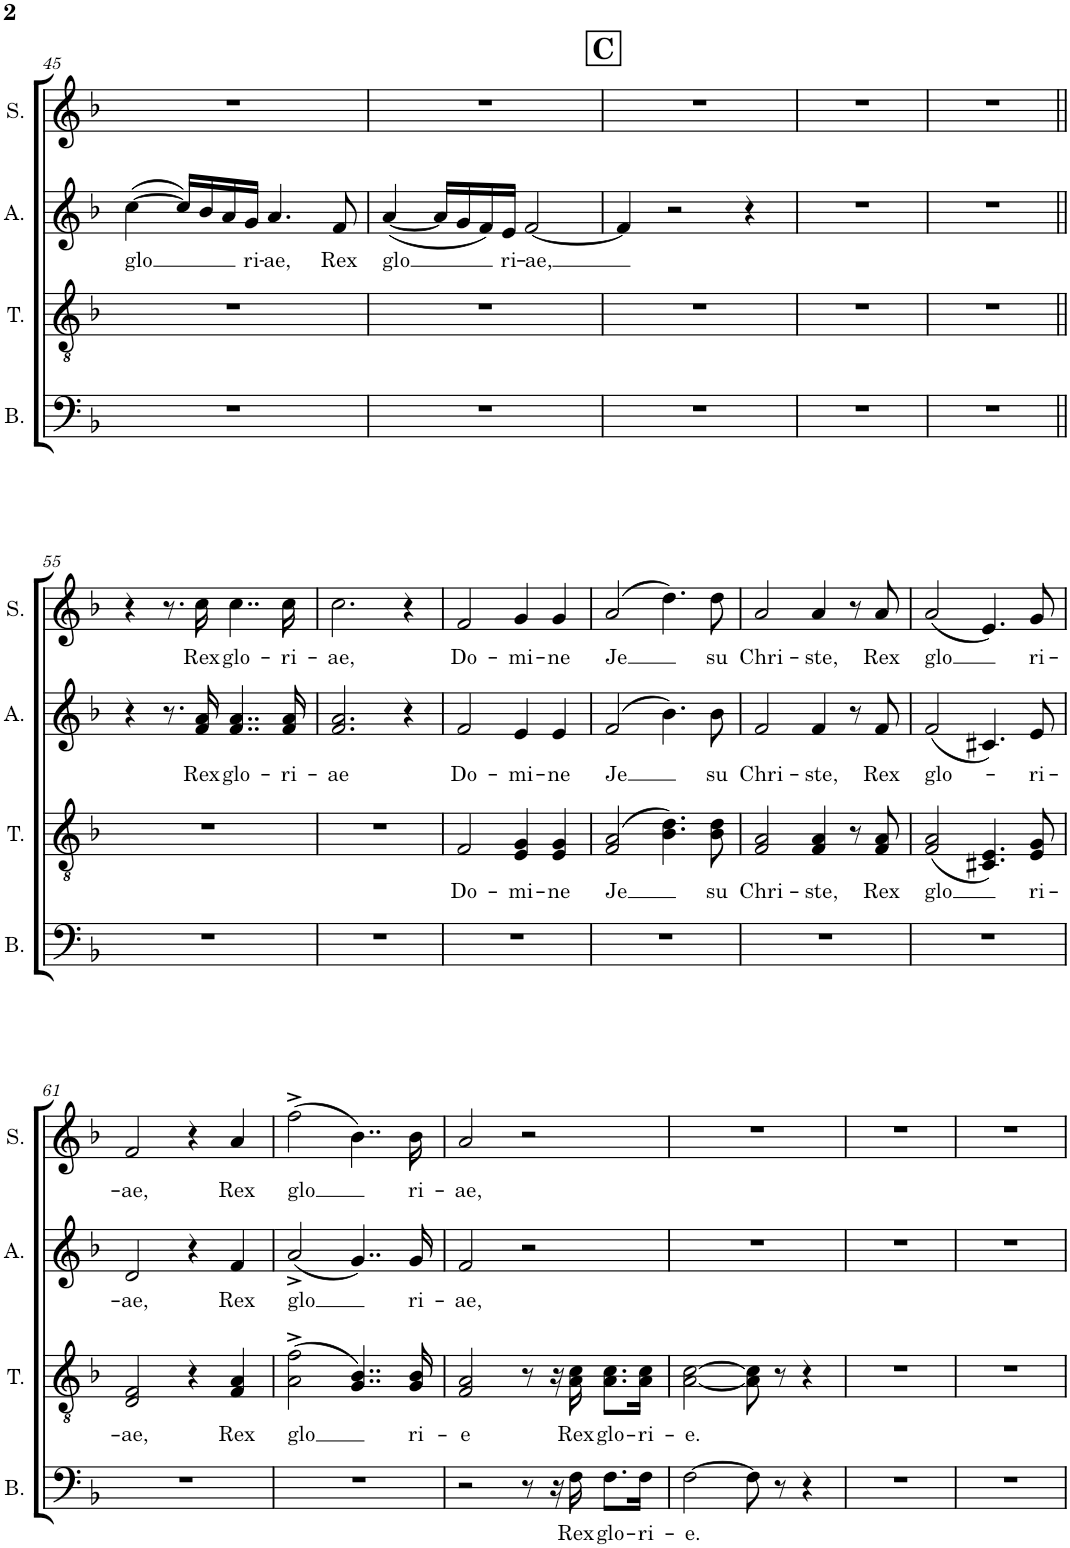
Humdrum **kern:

**kern	**text	**kern	**text	**kern	**text	**kern	**text
*part4	*part4	*part3	*part3	*part2	*part2	*part1	*part1
*staff4	*staff4	*staff3	*staff3	*staff2	*staff2	*staff1	*staff1
*I"Bass	*	*I"Tenor	*	*I"Alto	*	*I"Soprano	*
*I'B.	*	*I'T.	*	*I'A.	*	*I'S.	*
!!LO:PB:g=z
*clefF4	*	*clefGv2	*	*clefG2	*	*clefG2	*
*k[b-]	*	*k[b-]	*	*k[b-]	*	*k[b-]	*
*M4/4	*	*M4/4	*	*M4/4	*	*M4/4	*
*met(c)	*	*met(c)	*	*met(c)	*	*met(c)	*
=45	=45	=45	=45	=45	=45	=45	=45
!	!	!	!	!	!LO:LY:b	!	!
1r	.	1r	.	([4cc\	glo	1r	.
.	.	.	.	16cc/LL])	.	.	.
.	.	.	.	16b-/	.	.	.
.	.	.	.	16a/	.	.	.
!	!	!	!	!	!LO:LY:b	!	!
.	.	.	.	16g/JJ	ri-	.	.
!	!	!	!	!	!LO:LY:b	!	!
.	.	.	.	4.a/	-ae,	.	.
!	!	!	!	!	!LO:LY:b	!	!
.	.	.	.	8f/	Rex	.	.
=46	=46	=46	=46	=46	=46	=46	=46
!	!	!	!	!	!LO:LY:b	!	!
1r	.	1r	.	([4a/	glo	1r	.
.	.	.	.	16a/LL]	.	.	.
.	.	.	.	16g/	.	.	.
.	.	.	.	16f/)	.	.	.
!	!	!	!	!	!LO:LY:b	!	!
.	.	.	.	16e/JJ	ri-	.	.
!	!	!	!	!	!LO:LY:b	!	!
.	.	.	.	[2f/	-ae,	.	.
!!LO:REH:place=s1:a:B:cj:fs=14:t=C
=47	=47	=47	=47	=47	=47	=47	=47
1r	.	1r	.	4f/]	.	1r	.
.	.	.	.	2r	.	.	.
.	.	.	.	4r	.	.	.
=48	=48	=48	=48	=48	=48	=48	=48
1r	.	1r	.	1r	.	1r	.
=49	=49	=49	=49	=49	=49	=49	=49
1r	.	1r	.	1r	.	1r	.
!!LO:LB:g=z
=55||	=55||	=55||	=55||	=55||	=55||	=55||	=55||
1r	.	1r	.	4r	.	4r	.
.	.	.	.	8.r	.	8.r	.
!	!	!	!	!	!LO:LY:b	!	!LO:LY:b
.	.	.	.	16f/ 16a/	Rex	16cc\	Rex
!	!	!	!	!	!LO:LY:b	!	!LO:LY:b
.	.	.	.	4..f/ 4..a/	glo-	4..cc\	glo-
!	!	!	!	!	!LO:LY:b	!	!LO:LY:b
.	.	.	.	16f/ 16a/	-ri-	16cc\	-ri-
=56	=56	=56	=56	=56	=56	=56	=56
!	!	!	!	!	!LO:LY:b	!	!LO:LY:b
1r	.	1r	.	2.f/ 2.a/	-ae	2.cc\	-ae,
.	.	.	.	4r	.	4r	.
=57	=57	=57	=57	=57	=57	=57	=57
!	!	!	!LO:LY:b	!	!LO:LY:b	!	!LO:LY:b
1r	.	2F/	Do-	2f/	Do-	2f/	Do-
!	!	!	!LO:LY:b	!	!LO:LY:b	!	!LO:LY:b
.	.	4E/ 4G/	-mi-	4e/	-mi-	4g/	-mi-
!	!	!	!LO:LY:b	!	!LO:LY:b	!	!LO:LY:b
.	.	4E/ 4G/	-ne	4e/	-ne	4g/	-ne
=58	=58	=58	=58	=58	=58	=58	=58
!	!	!	!LO:LY:b	!	!LO:LY:b	!	!LO:LY:b
1r	.	(2F/ 2A/	Je	(2f/	Je	(2a/	Je
.	.	4.B-\ 4.d\)	.	4.b-\)	.	4.dd\)	.
!	!	!	!LO:LY:b	!	!LO:LY:b	!	!LO:LY:b
.	.	8B-\ 8d\	su	8b-\	su	8dd\	su
=59	=59	=59	=59	=59	=59	=59	=59
!	!	!	!LO:LY:b	!	!LO:LY:b	!	!LO:LY:b
1r	.	2F/ 2A/	Chri-	2f/	Chri-	2a/	Chri-
!	!	!	!LO:LY:b	!	!LO:LY:b	!	!LO:LY:b
.	.	4F/ 4A/	-ste,	4f/	-ste,	4a/	-ste,
.	.	8r	.	8r	.	8r	.
!	!	!	!LO:LY:b	!	!LO:LY:b	!	!LO:LY:b
.	.	8F/ 8A/	Rex	8f/	Rex	8a/	Rex
=60	=60	=60	=60	=60	=60	=60	=60
!	!	!	!LO:LY:b	!	!LO:LY:b	!	!LO:LY:b
1r	.	(2F/ 2A/	glo	(2f/	glo-	(2a/	glo
.	.	4.C#X/ 4.E/)	.	4.c#X/)	.	4.e/)	.
!	!	!	!LO:LY:b	!	!LO:LY:b	!	!LO:LY:b
.	.	8E/ 8G/	ri-	8e/	-ri-	8g/	ri-
!!LO:LB:g=z
=61	=61	=61	=61	=61	=61	=61	=61
!	!	!	!LO:LY:b	!	!LO:LY:b	!	!LO:LY:b
1r	.	2D/ 2F/	-ae,	2d/	-ae,	2f/	-ae,
.	.	4r	.	4r	.	4r	.
!	!	!	!LO:LY:b	!	!LO:LY:b	!	!LO:LY:b
.	.	4F/ 4A/	Rex	4f/	Rex	4a/	Rex
=62	=62	=62	=62	=62	=62	=62	=62
!	!	!	!LO:LY:b	!	!LO:LY:b	!	!LO:LY:b
1r	.	(2A\^ 2f\^	glo	(2a^/	glo	(2ff^\	glo
.	.	4..G/ 4..B-/)	.	4..g/)	.	4..b-\)	.
!	!	!	!LO:LY:b	!	!LO:LY:b	!	!LO:LY:b
.	.	16G/ 16B-/	ri-	16g/	ri-	16b-\	ri-
=63	=63	=63	=63	=63	=63	=63	=63
!	!	!	!LO:LY:b	!	!LO:LY:b	!	!LO:LY:b
2r	.	2F/ 2A/	-e	2f/	-ae,	2a/	-ae,
8r	.	8r	.	2r	.	2r	.
16r	.	16r	.	.	.	.	.
!	!LO:LY:b	!	!LO:LY:b	!	!	!	!
16F\	Rex	16A\ 16c\	Rex	.	.	.	.
!	!LO:LY:b	!	!LO:LY:b	!	!	!	!
8.F\L	glo-	8.A\ 8.c\L	glo-	.	.	.	.
!	!LO:LY:b	!	!LO:LY:b	!	!	!	!
16F\Jk	-ri-	16A\ 16c\Jk	-ri-	.	.	.	.
=64	=64	=64	=64	=64	=64	=64	=64
!	!LO:LY:b	!	!LO:LY:b	!	!	!	!
[2F\	-e.	[2A\ [2c\	-e.	1r	.	1r	.
8F\]	.	8A\] 8c\]	.	.	.	.	.
8r	.	8r	.	.	.	.	.
4r	.	4r	.	.	.	.	.
=65	=65	=65	=65	=65	=65	=65	=65
1r	.	1r	.	1r	.	1r	.
=66	=66	=66	=66	=66	=66	=66	=66
1r	.	1r	.	1r	.	1r	.
=	=	=	=	=	=	=	=
*-	*-	*-	*-	*-	*-	*-	*-
